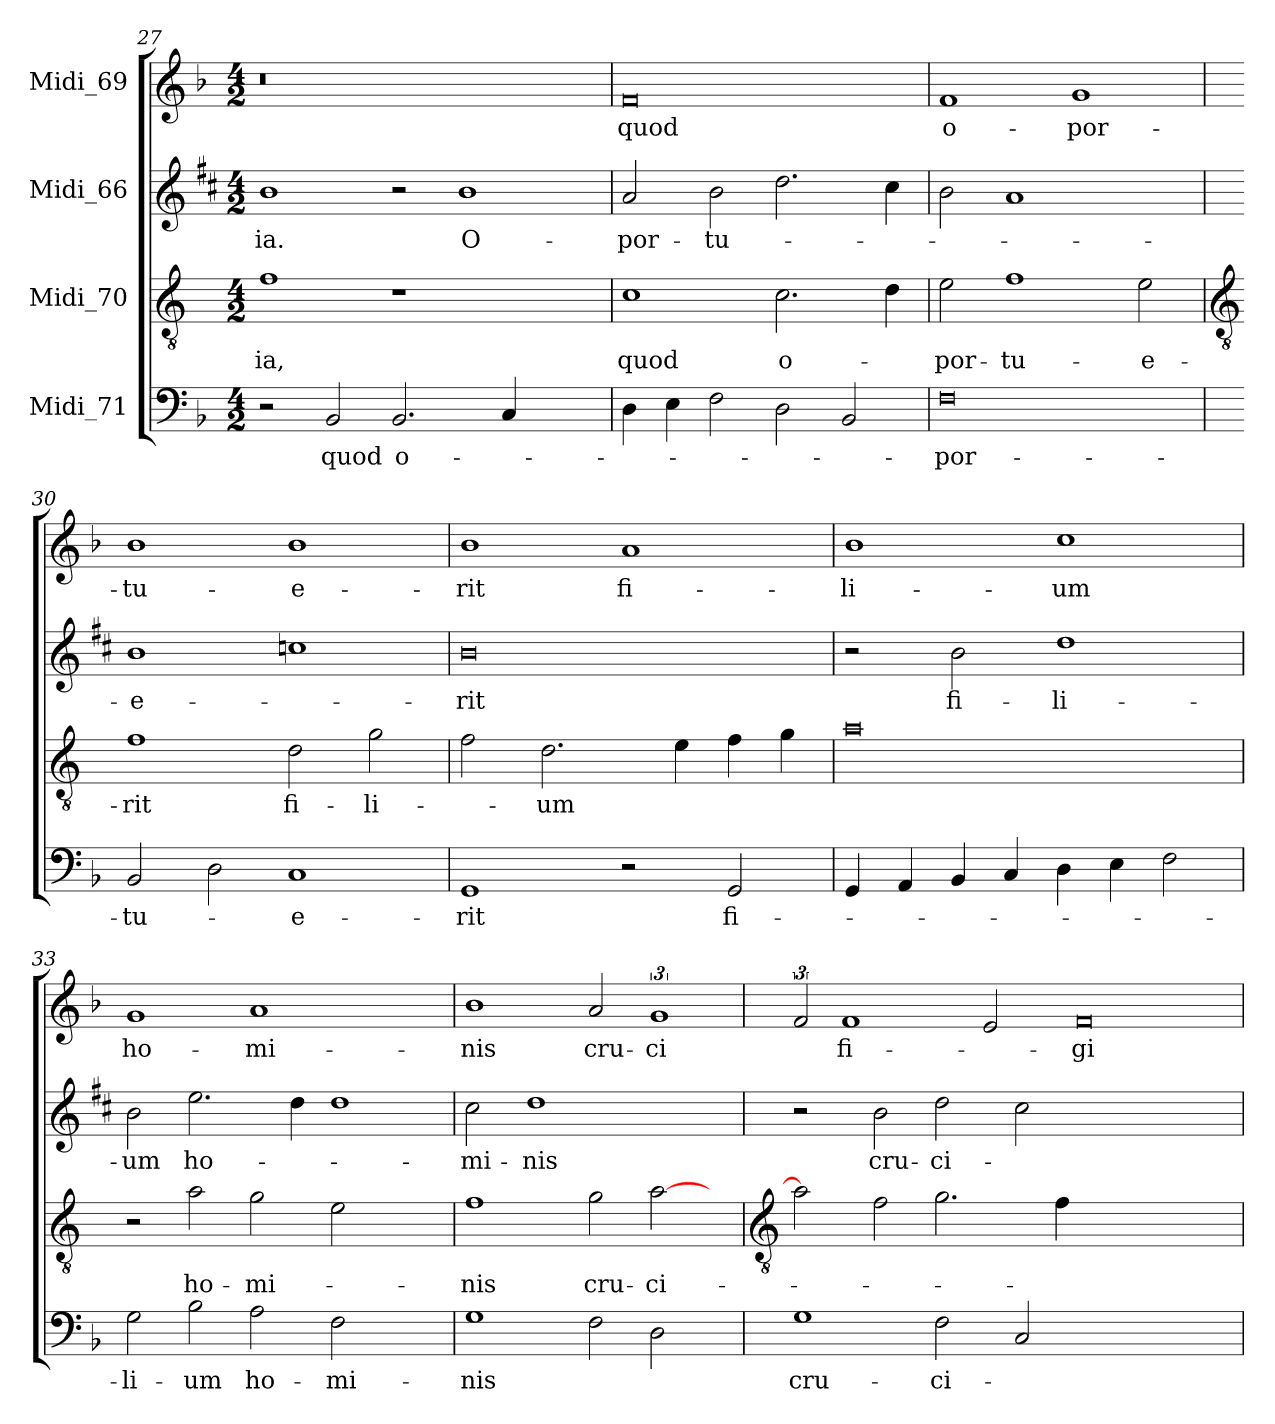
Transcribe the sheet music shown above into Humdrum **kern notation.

**kern	**text	**kern	**text	**kern	**text	**kern	**text
*part4	*part4	*part3	*part3	*part2	*part2	*part1	*part1
*staff4	*staff4	*staff3	*staff3	*staff2	*staff2	*staff1	*staff1
*I"Midi_71	*	*I"Midi_70	*	*I"Midi_66	*	*I"Midi_69	*
*clefF4	*	*clefGv2	*	*clefG2	*	*clefG2	*
*	*	*ITrd4c7	*	*ITrd5c9	*	*	*
*k[b-]	*	*k[b-]	*	*k[b-]	*	*k[b-]	*
*F:	*	*F:	*	*F:	*	*F:	*
*M4/2	*	*M4/2	*	*M4/2	*	*M4/2	*
=27	=27	=27	=27	=27	=27	=27	=27
!	!	!	!LO:LY:b	!	!LO:LY:b	!	!
2r	.	1B-	-ia,	1d	-ia.	0r	.
!	!LO:LY:b	!	!	!	!	!	!
2BB-	quod	.	.	.	.	.	.
!	!LO:LY:b	!	!	!	!	!	!
2.BB-	o-	1r	.	2r	.	.	.
!	!	!	!	!	!LO:LY:b	!	!
.	.	.	.	1d	O-	.	.
4C	.	.	.	.	.	.	.
2ryy	.	2ryy	.	.	.	2ryy	.
=28	=28	=28	=28	=28	=28	=28	=28
!	!	!	!LO:LY:b	!	!LO:LY:b	!	!LO:LY:b
4D	.	1F	quod	2c	-por-	0f	quod
4E	.	.	.	.	.	.	.
!	!	!	!	!	!LO:LY:b	!	!
2F	.	.	.	2d	-tu-	.	.
!	!	!	!LO:LY:b	!	!	!	!
2D	.	2.F	o-	2.f	.	.	.
2BB-	.	.	.	.	.	.	.
.	.	4G	.	4e	.	.	.
!!LO:LB:g=z
=29	=29	=29	=29	=29	=29	=29	=29
!	!LO:LY:b	!	!LO:LY:b	!	!	!	!LO:LY:b
0F	-por-	2A	-por-	2d	.	1f	o-
!	!	!	!LO:LY:b	!	!	!	!
.	.	1B-	-tu-	1c	.	.	.
!	!	!	!	!	!	!	!LO:LY:b
.	.	.	.	.	.	1g	-por-
!	!	!	!LO:LY:b	!	!	!	!
.	.	2A	-e-	2ryy	.	.	.
!!LO:LB:g=z
=30	=30	=30	=30	=30	=30	=30	=30
*	*	*clefGv2	*	*	*	*	*
!	!LO:LY:b	!	!LO:LY:b	!	!LO:LY:b	!	!LO:LY:b
2BB-	-tu-	1B-	-rit	1d	-e-	1b-	-tu-
2D	.	.	.	.	.	.	.
!	!LO:LY:b	!	!LO:LY:b	!	!	!	!LO:LY:b
1C	-e-	2G	fi-	1e-X	.	1b-	-e-
!	!	!	!LO:LY:b	!	!	!	!
.	.	2c	-li-	.	.	.	.
=31	=31	=31	=31	=31	=31	=31	=31
!	!LO:LY:b	!	!	!	!LO:LY:b	!	!LO:LY:b
1GG	-rit	2B-	.	0d	-rit	1b-	-rit
!	!	!	!LO:LY:b	!	!	!	!
.	.	2.G	-um	.	.	.	.
!	!	!	!	!	!	!	!LO:LY:b
2r	.	.	.	.	.	1a	fi-
.	.	4A	.	.	.	.	.
!	!LO:LY:b	!	!	!	!	!	!
2GG	fi-	4B-	.	.	.	.	.
.	.	4c	.	.	.	.	.
=32	=32	=32	=32	=32	=32	=32	=32
!	!	!	!	!	!	!	!LO:LY:b
4GG	.	0d	.	2r	.	1b-	-li-
4AA	.	.	.	.	.	.	.
!	!	!	!	!	!LO:LY:b	!	!
4BB-	.	.	.	2d	fi-	.	.
4C	.	.	.	.	.	.	.
!	!	!	!	!	!LO:LY:b	!	!LO:LY:b
4D	.	.	.	1f	-li-	1cc	-um
4E	.	.	.	.	.	.	.
2F	.	.	.	.	.	.	.
=33	=33	=33	=33	=33	=33	=33	=33
!	!LO:LY:b	!	!	!	!LO:LY:b	!	!LO:LY:b
2G	-li-	2r	.	2d	-um	1g	ho-
!	!LO:LY:b	!	!LO:LY:b	!	!LO:LY:b	!	!
2B-	-um	2d	ho-	2.g	ho-	.	.
!	!LO:LY:b	!	!LO:LY:b	!	!	!	!LO:LY:b
2A	ho-	2c	-mi-	.	.	1a	-mi-
.	.	.	.	4f	.	.	.
!	!LO:LY:b	!	!	!	!	!	!
2F	-mi-	2A	.	1f	.	.	.
2ryy	.	2ryy	.	.	.	2ryy	.
!!LO:LB:g=z
=34	=34	=34	=34	=34	=34	=34	=34
!	!LO:LY:b	!	!LO:LY:b	!	!LO:LY:b	!	!LO:LY:b
1G	-nis	1B-	-nis	2e	-mi-	1b-	-nis
!	!	!	!	!	!LO:LY:b	!	!
.	.	.	.	1f	-nis	.	.
!	!	!	!LO:LY:b	!	!	!	!LO:LY:b
2F	.	2c	cru-	.	.	2a	cru-
!	!	!	!LO:LY:b	!	!	!	!LO:LY:b
2D	.	[2d	-ci-	3%2ryy	.	3%2g	-ci
6ryy	.	6ryy	.	.	.	.	.
!!LO:LB:g=z
=35	=35	=35	=35	=35	=35	=35	=35
*	*	*clefGv2	*	*	*	*	*
!	!LO:LY:b	!	!	!	!	!	!
1G	cru-	2d]	.	2r	.	3f	.
!	!	!	!	!	!	!	!LO:LY:b
.	.	.	.	.	.	1f	fi-
!	!	!	!	!	!LO:LY:b	!	!
.	.	2B-	.	2d	cru-	.	.
!	!LO:LY:b	!	!	!	!LO:LY:b	!	!
2F	-ci-	2.c	.	2f	-ci-	.	.
.	.	.	.	.	.	2e	.
2C	.	.	.	2e	.	.	.
.	.	4B-	.	.	.	.	.
!	!	!	!	!	!	!	!LO:LY:b
.	.	.	.	.	.	0f	-gi
6%11ryy	.	6%11ryy	.	6%11ryy	.	.	.
=	=	=	=	=	=	=	=
*-	*-	*-	*-	*-	*-	*-	*-
